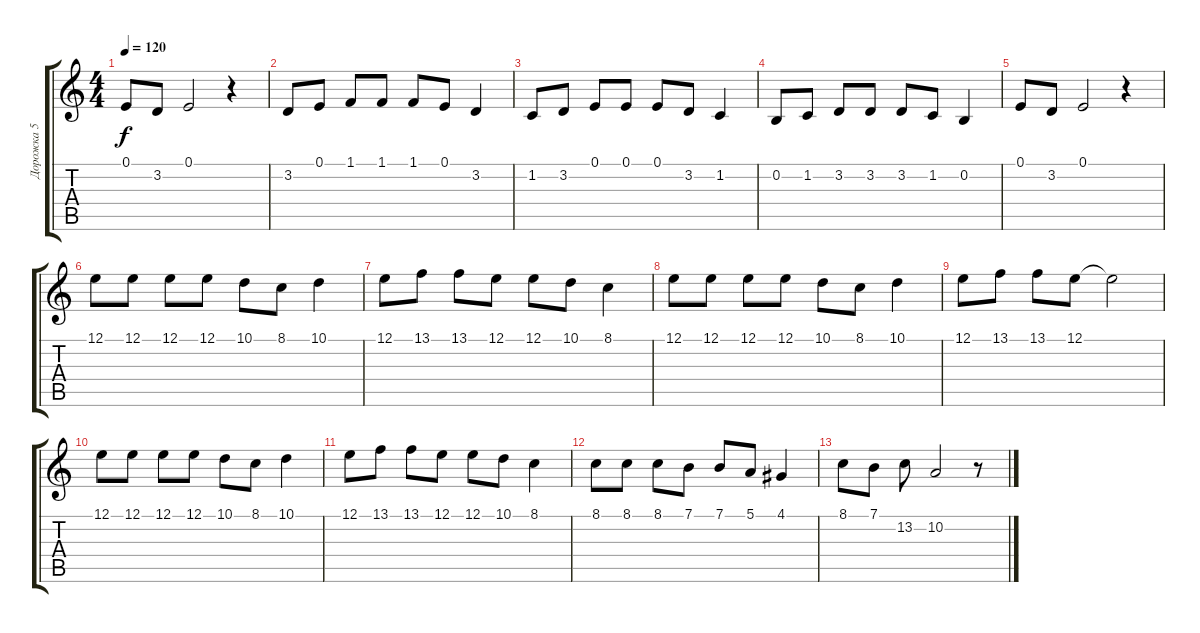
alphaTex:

\track ("Дорожка 5" "Дорожка 5") {instrument choiraahs}
\staff {score tabs}
\tuning (E4 B3 G3 D3 A2 E2) {hide}
\ts (4 4)
\tempo 120
\clef g2
\ks c
0.1.8{dy f} 3.2.8 0.1.2 r.4 |
3.2.8 0.1.8 1.1.8 1.1.8 1.1.8 0.1.8 3.2.4 |
1.2.8 3.2.8 0.1.8 0.1.8 0.1.8 3.2.8 1.2.4 |
0.2.8 1.2.8 3.2.8 3.2.8 3.2.8 1.2.8 0.2.4 |
0.1.8 3.2.8 0.1.2 r.4 |
12.1.8 12.1.8 12.1.8 12.1.8 10.1.8 8.1.8 10.1.4 |
12.1.8 13.1.8 13.1.8 12.1.8 12.1.8 10.1.8 8.1.4 |
12.1.8 12.1.8 12.1.8 12.1.8 10.1.8 8.1.8 10.1.4 |
12.1.8 13.1.8 13.1.8 12.1.8 12.1{t}.2 |
12.1.8 12.1.8 12.1.8 12.1.8 10.1.8 8.1.8 10.1.4 |
12.1.8 13.1.8 13.1.8 12.1.8 12.1.8 10.1.8 8.1.4 |
8.1.8 8.1.8 8.1.8 7.1.8 7.1.8 5.1.8 4.1.4 |
8.1.8 7.1.8 13.2.8 10.2.2 r.8
